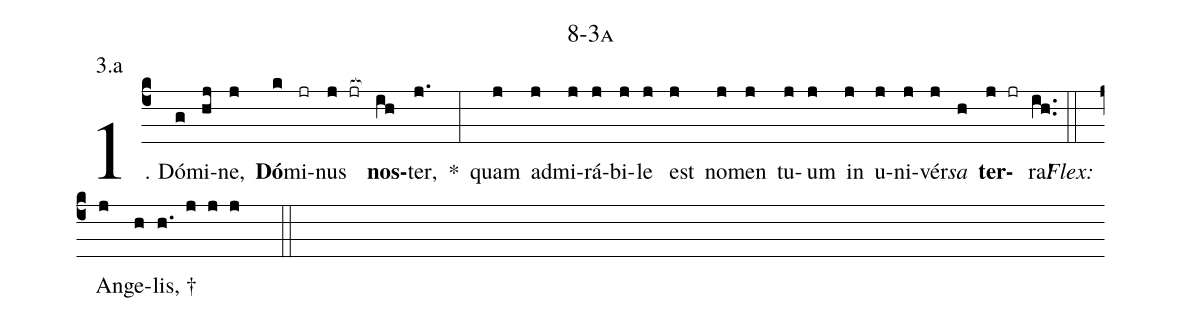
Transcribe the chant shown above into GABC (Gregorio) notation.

name: 8-3a;
annotation: 3.a;
%%
(c4)1. Dó(g)mi(hj)ne,(j) <b>Dó</b>(k)mi(jr)nus(j jr[ocb:1{]) <b>nos</b>(ih[ocb:0}])ter,(j.) *(:) quam(j) ad(j)mi(j)rá(j)bi(j)le(j) est(j) no(j)men(j) tu(j)um(j) in(j) u(j)ni(j)vér(j)<i>sa</i>(h) <b>ter</b>(j jr)ra!(ih..) (::)
<i>Flex:</i>()  An(j)ge(h)lis, †(h. j j j  ::)
